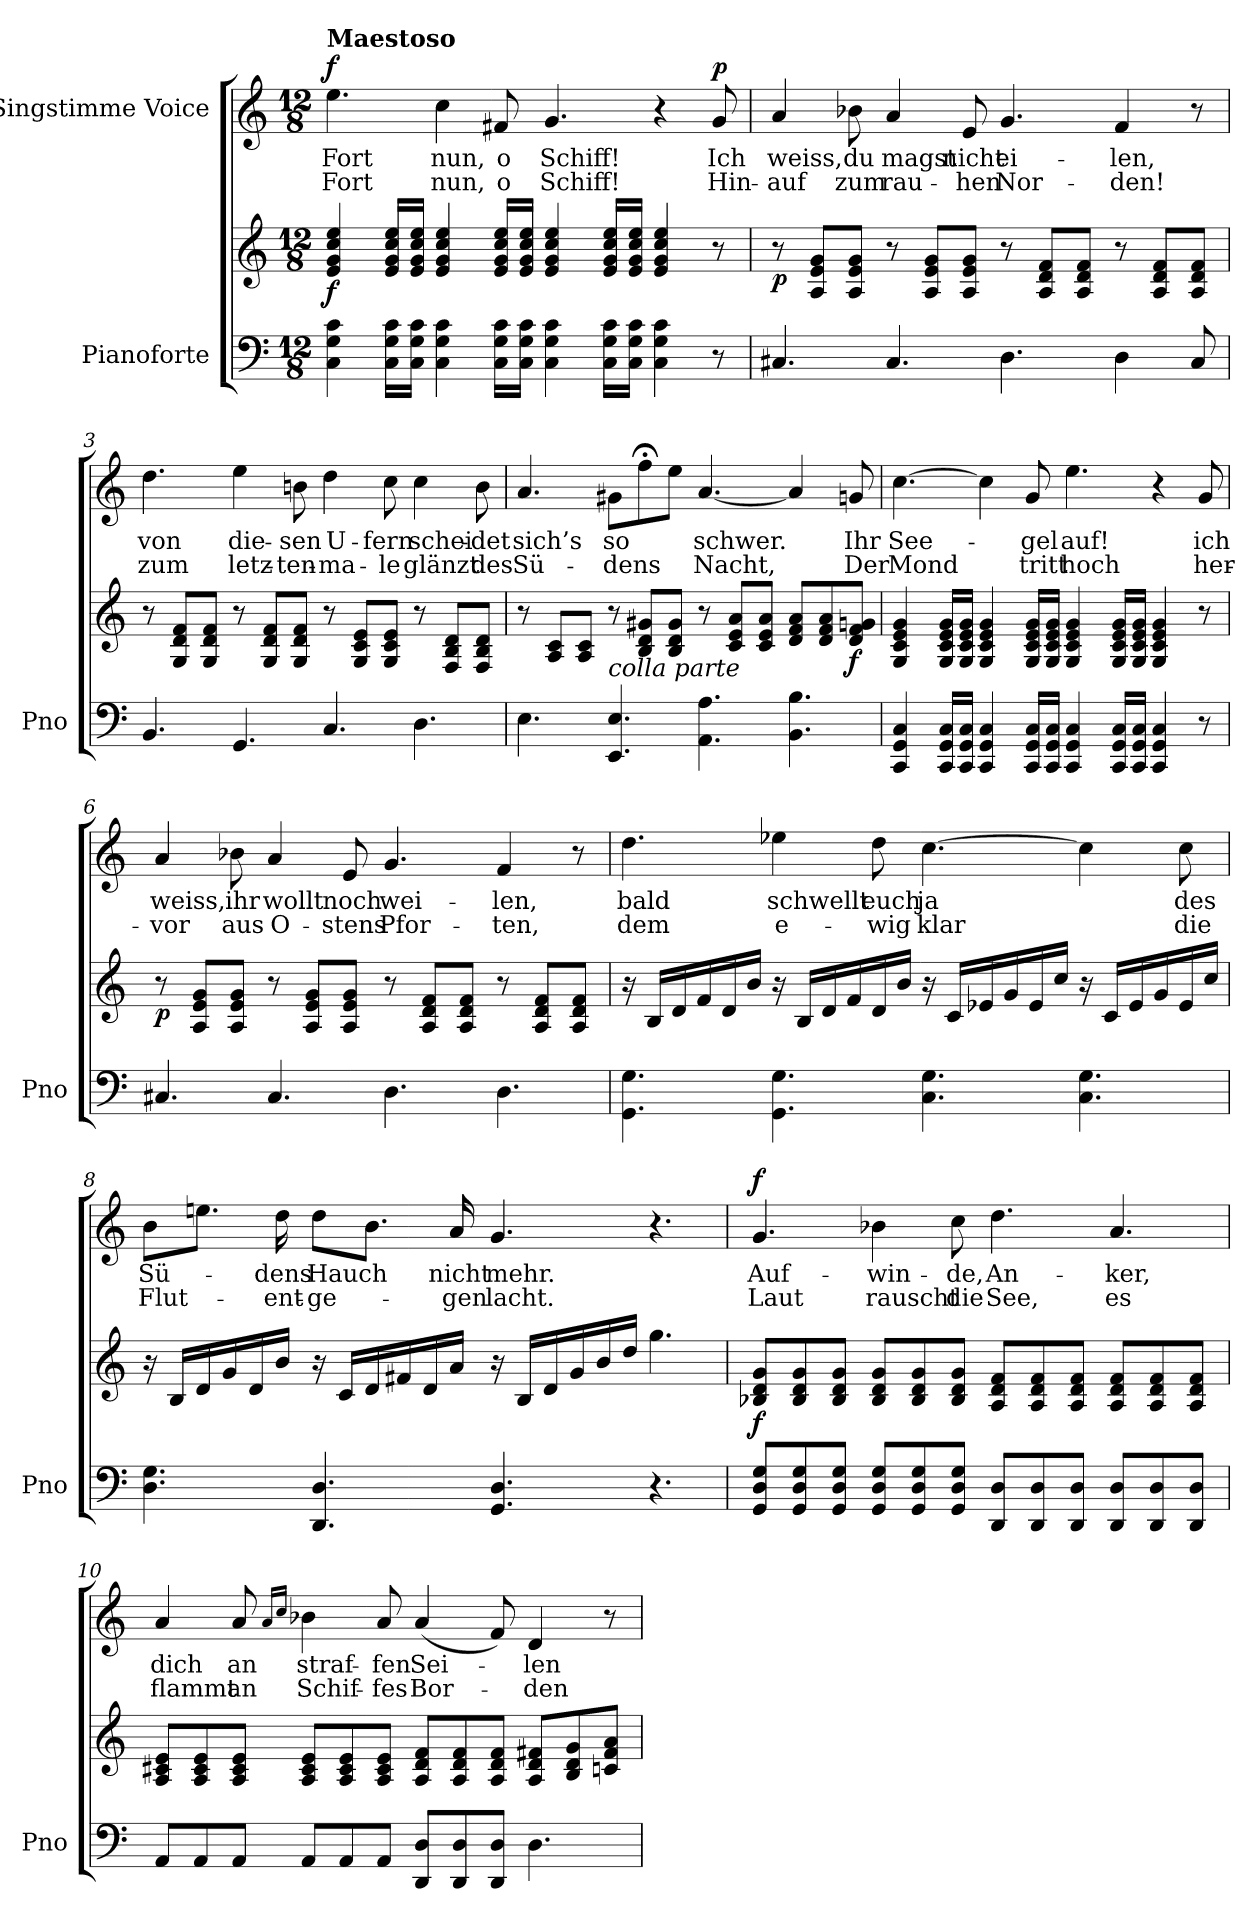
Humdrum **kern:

**kern	**kern	**dynam	**kern	**text	**text	**dynam
*part2	*part2	*part2	*part1	*part1	*part1	*part1
*staff3	*staff2	*staff2/3	*staff1	*staff1	*staff1	*staff1
*I"Pianoforte	*	*	*I"Singstimme Voice	*	*	*
*I'Pno	*	*	*	*	*	*
*clefF4	*clefG2	*	*clefG2	*	*	*
*k[]	*k[]	*	*k[]	*	*	*
*M12/8	*M12/8	*	*M12/8	*	*	*
=1	=1	=1	=1	=1	=1	=1
!	!	!	!LO:TX:a:B:t=Maestoso	!	!	!
!	!	!LO:DY:b	!	!LO:LY:b	!LO:LY:b	!LO:DY:a
4C\ 4G\ 4c\	4e/ 4g/ 4cc/ 4ee/	f	4.ee\	Fort	Fort	f
16C\ 16G\ 16c\LL	16e/ 16g/ 16cc/ 16ee/LL	.	.	.	.	.
16C\ 16G\ 16c\JJ	16e/ 16g/ 16cc/ 16ee/JJ	.	.	.	.	.
!	!	!	!	!LO:LY:b	!LO:LY:b	!
4C\ 4G\ 4c\	4e/ 4g/ 4cc/ 4ee/	.	4cc\	nun,	nun,	.
!	!	!	!	!LO:LY:b	!LO:LY:b	!
16C\ 16G\ 16c\LL	16e/ 16g/ 16cc/ 16ee/LL	.	8f#X/	o	o	.
16C\ 16G\ 16c\JJ	16e/ 16g/ 16cc/ 16ee/JJ	.	.	.	.	.
!	!	!	!	!LO:LY:b	!LO:LY:b	!
4C\ 4G\ 4c\	4e/ 4g/ 4cc/ 4ee/	.	4.g/	Schiff!	Schiff!	.
16C\ 16G\ 16c\LL	16e/ 16g/ 16cc/ 16ee/LL	.	.	.	.	.
16C\ 16G\ 16c\JJ	16e/ 16g/ 16cc/ 16ee/JJ	.	.	.	.	.
4C\ 4G\ 4c\	4e/ 4g/ 4cc/ 4ee/	.	4r	.	.	.
!	!	!	!	!LO:LY:b	!LO:LY:b	!LO:DY:a
8r	8r	.	8g/	Ich	Hin-	p
=2	=2	=2	=2	=2	=2	=2
!	!	!LO:DY:b	!	!LO:LY:b	!LO:LY:b	!
4.C#X/	8r	p	4a/	weiss,	-auf	.
.	8A/ 8e/ 8g/L	.	.	.	.	.
!	!	!	!	!LO:LY:b	!LO:LY:b	!
.	8A/ 8e/ 8g/J	.	8b-X\	du	zum	.
!	!	!	!	!LO:LY:b	!LO:LY:b	!
4.C#/	8r	.	4a/	magst	rau-	.
.	8A/ 8e/ 8g/L	.	.	.	.	.
!	!	!	!	!LO:LY:b	!LO:LY:b	!
.	8A/ 8e/ 8g/J	.	8e/	nicht	-hen	.
!	!	!	!	!LO:LY:b	!LO:LY:b	!
4.D\	8r	.	4.g/	ei-	Nor-	.
.	8A/ 8d/ 8f/L	.	.	.	.	.
.	8A/ 8d/ 8f/J	.	.	.	.	.
!	!	!	!	!LO:LY:b	!LO:LY:b	!
4D\	8r	.	4f/	-len,	-den!	.
.	8A/ 8d/ 8f/L	.	.	.	.	.
8C#/	8A/ 8d/ 8f/J	.	8r	.	.	.
!!LO:LB:g=z
=3	=3	=3	=3	=3	=3	=3
!	!	!	!	!LO:LY:b	!LO:LY:b	!
4.BB/	8r	.	4.dd\	von	zum	.
.	8G/ 8d/ 8f/L	.	.	.	.	.
.	8G/ 8d/ 8f/J	.	.	.	.	.
!	!	!	!	!LO:LY:b	!LO:LY:b	!
4.GG/	8r	.	4ee\	die-	letz-	.
.	8G/ 8d/ 8f/L	.	.	.	.	.
!	!	!	!	!LO:LY:b	!LO:LY:b	!
.	8G/ 8d/ 8f/J	.	8bn\	-sen	-ten-	.
!	!	!	!	!LO:LY:b	!LO:LY:b	!
4.C/	8r	.	4dd\	U-	-ma-	.
.	8G/ 8c/ 8e/L	.	.	.	.	.
!	!	!	!	!LO:LY:b	!LO:LY:b	!
.	8G/ 8c/ 8e/J	.	8cc\	-fern	-le	.
!	!	!	!	!LO:LY:b	!LO:LY:b	!
4.D\	8r	.	4cc\	schei-	glänzt	.
.	8F/ 8B/ 8d/L	.	.	.	.	.
!	!	!	!	!LO:LY:b	!LO:LY:b	!
.	8F/ 8B/ 8d/J	.	8b\	-det	des	.
=4	=4	=4	=4	=4	=4	=4
!	!	!	!	!LO:LY:b	!LO:LY:b	!
4.E\	8r	.	4.a/	sich’s	Sü-	.
.	8A/ 8c/L	.	.	.	.	.
.	8A/ 8c/J	.	.	.	.	.
!LO:TX:a:i:t=colla parte	!	!	!	!	!	!
!	!	!	!	!LO:LY:b	!LO:LY:b	!
4.EE/ 4.E/	8r	.	8g#X\L	so	-dens	.
.	8B/ 8d/ 8g#X/L	.	8ff;<\	.	.	.
.	8B/ 8d/ 8g#/J	.	8ee\J	.	.	.
!	!	!	!	!LO:LY:b	!LO:LY:b	!
4.AA\ 4.A\	8r	.	[4.a/	schwer.	Nacht,	.
.	8c/ 8e/ 8a/L	.	.	.	.	.
.	8c/ 8e/ 8a/J	.	.	.	.	.
4.BB\ 4.B\	8d/ 8f/ 8a/L	.	4a/]	.	.	.
.	8d/ 8f/ 8a/	.	.	.	.	.
!	!	!LO:DY:b	!	!LO:LY:b	!LO:LY:b	!
.	8d/ 8f/ 8gn/J	f	8gn/	Ihr	Der	.
=5	=5	=5	=5	=5	=5	=5
!	!	!	!	!LO:LY:b	!LO:LY:b	!
4CC/ 4GG/ 4C/	4G/ 4c/ 4e/ 4g/	.	[4.cc\	See-	Mond	.
16CC/ 16GG/ 16C/LL	16G/ 16c/ 16e/ 16g/LL	.	.	.	.	.
16CC/ 16GG/ 16C/JJ	16G/ 16c/ 16e/ 16g/JJ	.	.	.	.	.
4CC/ 4GG/ 4C/	4G/ 4c/ 4e/ 4g/	.	4cc\]	.	.	.
!	!	!	!	!LO:LY:b	!LO:LY:b	!
16CC/ 16GG/ 16C/LL	16G/ 16c/ 16e/ 16g/LL	.	8g/	-gel	tritt	.
16CC/ 16GG/ 16C/JJ	16G/ 16c/ 16e/ 16g/JJ	.	.	.	.	.
!	!	!	!	!LO:LY:b	!LO:LY:b	!
4CC/ 4GG/ 4C/	4G/ 4c/ 4e/ 4g/	.	4.ee\	auf!	hoch	.
16CC/ 16GG/ 16C/LL	16G/ 16c/ 16e/ 16g/LL	.	.	.	.	.
16CC/ 16GG/ 16C/JJ	16G/ 16c/ 16e/ 16g/JJ	.	.	.	.	.
4CC/ 4GG/ 4C/	4G/ 4c/ 4e/ 4g/	.	4r	.	.	.
!	!	!	!	!LO:LY:b	!LO:LY:b	!
8r	8r	.	8g/	ich	her-	.
!!LO:LB:g=z
=6	=6	=6	=6	=6	=6	=6
!	!	!LO:DY:b	!	!LO:LY:b	!LO:LY:b	!
4.C#X/	8r	p	4a/	weiss,	-vor	.
.	8A/ 8e/ 8g/L	.	.	.	.	.
!	!	!	!	!LO:LY:b	!LO:LY:b	!
.	8A/ 8e/ 8g/J	.	8b-X\	ihr	aus	.
!	!	!	!	!LO:LY:b	!LO:LY:b	!
4.C#/	8r	.	4a/	wollt	O-	.
.	8A/ 8e/ 8g/L	.	.	.	.	.
!	!	!	!	!LO:LY:b	!LO:LY:b	!
.	8A/ 8e/ 8g/J	.	8e/	noch	-stens	.
!	!	!	!	!LO:LY:b	!LO:LY:b	!
4.D\	8r	.	4.g/	wei-	Pfor-	.
.	8A/ 8d/ 8f/L	.	.	.	.	.
.	8A/ 8d/ 8f/J	.	.	.	.	.
!	!	!	!	!LO:LY:b	!LO:LY:b	!
4.D\	8r	.	4f/	-len,	-ten,	.
.	8A/ 8d/ 8f/L	.	.	.	.	.
.	8A/ 8d/ 8f/J	.	8r	.	.	.
=7	=7	=7	=7	=7	=7	=7
!	!	!	!	!LO:LY:b	!LO:LY:b	!
4.GG\ 4.G\	16r	.	4.dd\	bald	dem	.
.	16B/LL	.	.	.	.	.
.	16d/	.	.	.	.	.
.	16f/	.	.	.	.	.
.	16d/	.	.	.	.	.
.	16b/JJ	.	.	.	.	.
!	!	!	!	!LO:LY:b	!LO:LY:b	!
4.GG\ 4.G\	16r	.	4ee-X\	schwellt	e-	.
.	16B/LL	.	.	.	.	.
.	16d/	.	.	.	.	.
.	16f/	.	.	.	.	.
!	!	!	!	!LO:LY:b	!LO:LY:b	!
.	16d/	.	8dd\	euch	-wig	.
.	16b/JJ	.	.	.	.	.
!	!	!	!	!LO:LY:b	!LO:LY:b	!
4.C\ 4.G\	16r	.	[4.cc\	ja	klar	.
.	16c/LL	.	.	.	.	.
.	16e-X/	.	.	.	.	.
.	16g/	.	.	.	.	.
.	16e-/	.	.	.	.	.
.	16cc/JJ	.	.	.	.	.
4.C\ 4.G\	16r	.	4cc\]	.	.	.
.	16c/LL	.	.	.	.	.
.	16e-/	.	.	.	.	.
.	16g/	.	.	.	.	.
!	!	!	!	!LO:LY:b	!LO:LY:b	!
.	16e-/	.	8cc\	des	die	.
.	16cc/JJ	.	.	.	.	.
!!LO:LB:g=z
=8	=8	=8	=8	=8	=8	=8
!	!	!	!	!LO:LY:b	!LO:LY:b	!
4.D\ 4.G\	16r	.	8b\L	Sü-	Flut-	.
.	16B/LL	.	.	.	.	.
.	16d/	.	8.een\J	.	.	.
.	16g/	.	.	.	.	.
.	16d/	.	.	.	.	.
!	!	!	!	!LO:LY:b	!LO:LY:b	!
.	16b/JJ	.	16dd\	-dens	-ent-	.
!	!	!	!	!LO:LY:b	!LO:LY:b	!
4.DD/ 4.D/	16r	.	8dd\L	Hauch	-ge-	.
.	16c/LL	.	.	.	.	.
.	16d/	.	8.b\J	.	.	.
.	16f#X/	.	.	.	.	.
.	16d/	.	.	.	.	.
!	!	!	!	!LO:LY:b	!LO:LY:b	!
.	16a/JJ	.	16a/	nicht	-gen	.
!	!	!	!	!LO:LY:b	!LO:LY:b	!
4.GG/ 4.D/	16r	.	4.g/	mehr.	lacht.	.
.	16B/LL	.	.	.	.	.
.	16d/	.	.	.	.	.
.	16g/	.	.	.	.	.
.	16b/	.	.	.	.	.
.	16dd/JJ	.	.	.	.	.
4.r	4.gg\	.	4.r	.	.	.
=9	=9	=9	=9	=9	=9	=9
!	!	!LO:DY:b	!	!LO:LY:b	!LO:LY:b	!LO:DY:a
8GG/ 8D/ 8G/L	8B-X/ 8d/ 8g/L	f	4.g/	Auf-	Laut	f
8GG/ 8D/ 8G/	8B-/ 8d/ 8g/	.	.	.	.	.
8GG/ 8D/ 8G/J	8B-/ 8d/ 8g/J	.	.	.	.	.
!	!	!	!	!LO:LY:b	!LO:LY:b	!
8GG/ 8D/ 8G/L	8B-/ 8d/ 8g/L	.	4b-X\	-win-	rauscht	.
8GG/ 8D/ 8G/	8B-/ 8d/ 8g/	.	.	.	.	.
!	!	!	!	!LO:LY:b	!LO:LY:b	!
8GG/ 8D/ 8G/J	8B-/ 8d/ 8g/J	.	8cc\	-de,	die	.
!	!	!	!	!LO:LY:b	!LO:LY:b	!
8DD/ 8D/L	8A/ 8d/ 8f/L	.	4.dd\	An-	See,	.
8DD/ 8D/	8A/ 8d/ 8f/	.	.	.	.	.
8DD/ 8D/J	8A/ 8d/ 8f/J	.	.	.	.	.
!	!	!	!	!LO:LY:b	!LO:LY:b	!
8DD/ 8D/L	8A/ 8d/ 8f/L	.	4.a/	-ker,	es	.
8DD/ 8D/	8A/ 8d/ 8f/	.	.	.	.	.
8DD/ 8D/J	8A/ 8d/ 8f/J	.	.	.	.	.
!!LO:PB:g=z
=10	=10	=10	=10	=10	=10	=10
!	!	!	!	!LO:LY:b	!LO:LY:b	!
8AA/L	8A/ 8c#X/ 8e/L	.	4a/	dich	flammt	.
8AA/	8A/ 8c#/ 8e/	.	.	.	.	.
!	!	!	!	!LO:LY:b	!LO:LY:b	!
8AA/J	8A/ 8c#/ 8e/J	.	8a/	an	an	.
.	.	.	16qa/LL	.	.	.
.	.	.	16qcc/JJ	.	.	.
!	!	!	!	!LO:LY:b	!LO:LY:b	!
8AA/L	8A/ 8c#/ 8e/L	.	4b-X\	straf-	Schif-	.
8AA/	8A/ 8c#/ 8e/	.	.	.	.	.
!	!	!	!	!LO:LY:b	!LO:LY:b	!
8AA/J	8A/ 8c#/ 8e/J	.	8a/	-fen	-fes	.
!	!	!	!	!LO:LY:b	!LO:LY:b	!
8DD/ 8D/L	8A/ 8d/ 8f/L	.	(<4a/	Sei-	Bor-	.
8DD/ 8D/	8A/ 8d/ 8f/	.	.	.	.	.
8DD/ 8D/J	8A/ 8d/ 8f/J	.	8f/)	.	.	.
!	!	!	!	!LO:LY:b	!LO:LY:b	!
4.D\	8A/ 8d/ 8f#X/L	.	4d/	-len	-den	.
.	8B/ 8d/ 8g/	.	.	.	.	.
.	8cn/ 8f#/ 8a/J	.	8r	.	.	.
=	=	=	=	=	=	=
*-	*-	*-	*-	*-	*-	*-
